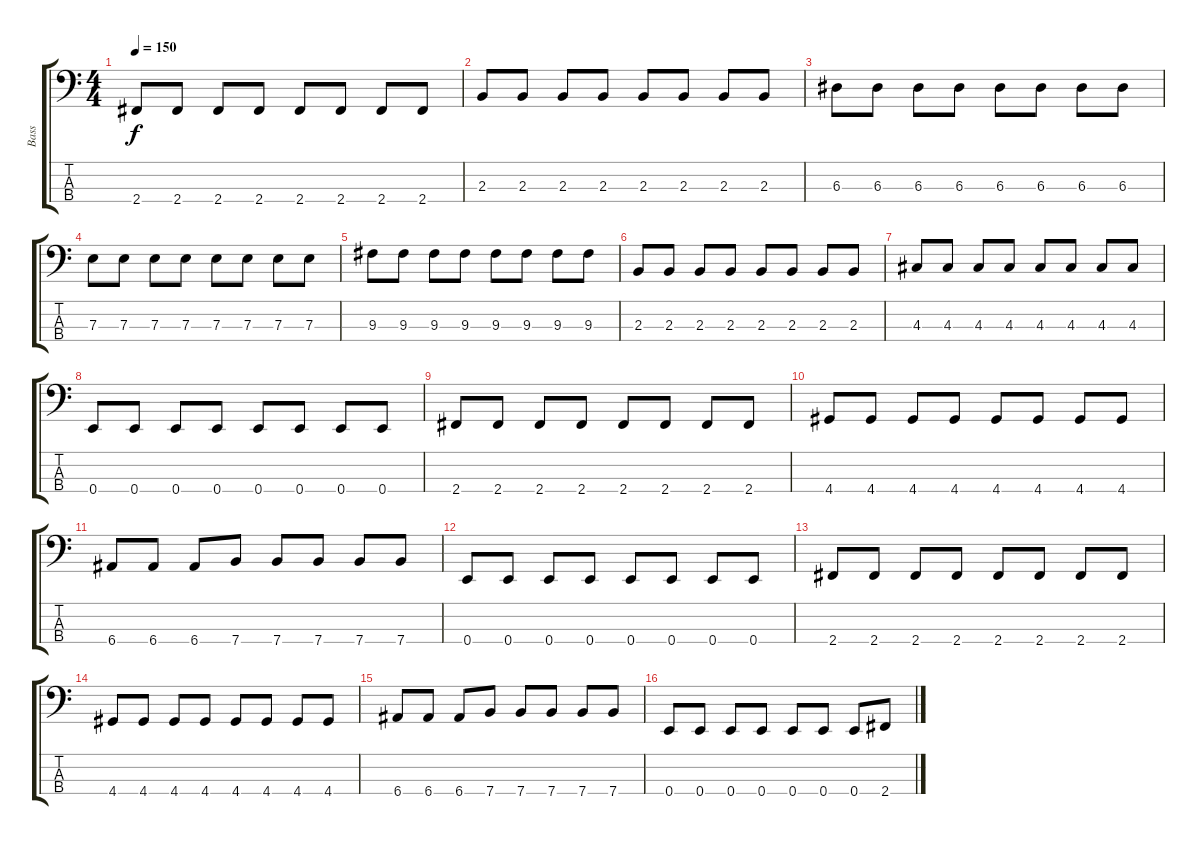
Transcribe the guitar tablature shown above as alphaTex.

\track ("Bass" "Bass") {instrument electricbassfinger}
\staff {score tabs}
\tuning (G2 D2 A1 E1) {hide}
\ts (4 4)
\tempo 150
\clef f4
\ks c
2.4.8{dy f} 2.4.8 2.4.8 2.4.8 2.4.8 2.4.8 2.4.8 2.4.8 |
2.3.8 2.3.8 2.3.8 2.3.8 2.3.8 2.3.8 2.3.8 2.3.8 |
6.3.8 6.3.8 6.3.8 6.3.8 6.3.8 6.3.8 6.3.8 6.3.8 |
7.3.8 7.3.8 7.3.8 7.3.8 7.3.8 7.3.8 7.3.8 7.3.8 |
9.3.8 9.3.8 9.3.8 9.3.8 9.3.8 9.3.8 9.3.8 9.3.8 |
2.3.8 2.3.8 2.3.8 2.3.8 2.3.8 2.3.8 2.3.8 2.3.8 |
4.3.8 4.3.8 4.3.8 4.3.8 4.3.8 4.3.8 4.3.8 4.3.8 |
0.4.8 0.4.8 0.4.8 0.4.8 0.4.8 0.4.8 0.4.8 0.4.8 |
2.4.8 2.4.8 2.4.8 2.4.8 2.4.8 2.4.8 2.4.8 2.4.8 |
4.4.8 4.4.8 4.4.8 4.4.8 4.4.8 4.4.8 4.4.8 4.4.8 |
6.4.8 6.4.8 6.4.8 7.4.8 7.4.8 7.4.8 7.4.8 7.4.8 |
0.4.8 0.4.8 0.4.8 0.4.8 0.4.8 0.4.8 0.4.8 0.4.8 |
2.4.8 2.4.8 2.4.8 2.4.8 2.4.8 2.4.8 2.4.8 2.4.8 |
4.4.8 4.4.8 4.4.8 4.4.8 4.4.8 4.4.8 4.4.8 4.4.8 |
6.4.8 6.4.8 6.4.8 7.4.8 7.4.8 7.4.8 7.4.8 7.4.8 |
0.4.8 0.4.8 0.4.8 0.4.8 0.4.8 0.4.8 0.4.8 2.4.8
